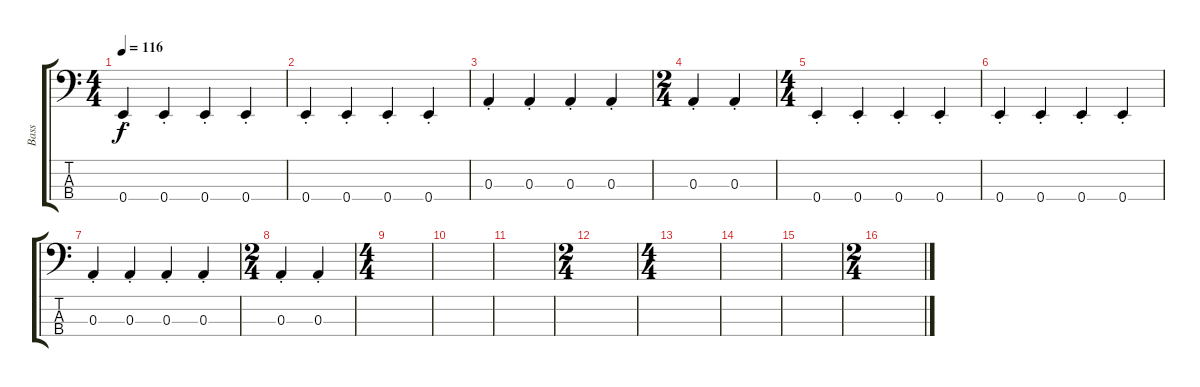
\track ("Bass" "Bass") {instrument electricbassfinger}
\staff {score tabs}
\tuning (G2 D2 A1 E1) {hide}
\ts (4 4)
\tempo 116
\clef f4
\ks c
0.4{st}.4{dy f} 0.4{st}.4 0.4{st}.4 0.4{st}.4 |
0.4{st}.4 0.4{st}.4 0.4{st}.4 0.4{st}.4 |
0.3{st}.4 0.3{st}.4 0.3{st}.4 0.3{st}.4 |
\ts (2 4)
0.3{st}.4 0.3{st}.4 |
\ts (4 4)
0.4{st}.4 0.4{st}.4 0.4{st}.4 0.4{st}.4 |
0.4{st}.4 0.4{st}.4 0.4{st}.4 0.4{st}.4 |
0.3{st}.4 0.3{st}.4 0.3{st}.4 0.3{st}.4 |
\ts (2 4)
0.3{st}.4 0.3{st}.4 |
\ts (4 4)
|
|
|
\ts (2 4)
|
\ts (4 4)
|
|
|
\ts (2 4)
